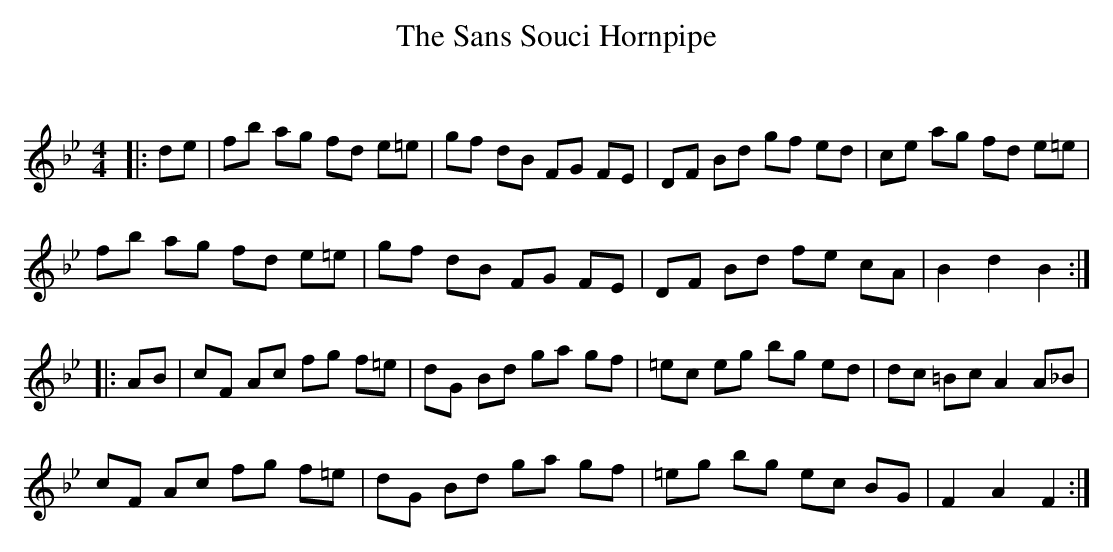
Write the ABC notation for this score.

X:1
T: The Sans Souci Hornpipe
C:
Q: 232
K:Bb
M:4/4
L:1/8
|:de|fb ag fd e=e|gf dB FG FE|DF Bd gf ed|ce ag fd e=e|
fb ag fd e=e|gf dB FG FE|DF Bd fe cA|B2 d2 B2:|
|:AB|cF Ac fg f=e|dG Bd ga gf|=ec eg bg ed|dc =Bc A2 A_B|
cF Ac fg f=e|dG Bd ga gf|=eg bg ec BG|F2 A2 F2:|
